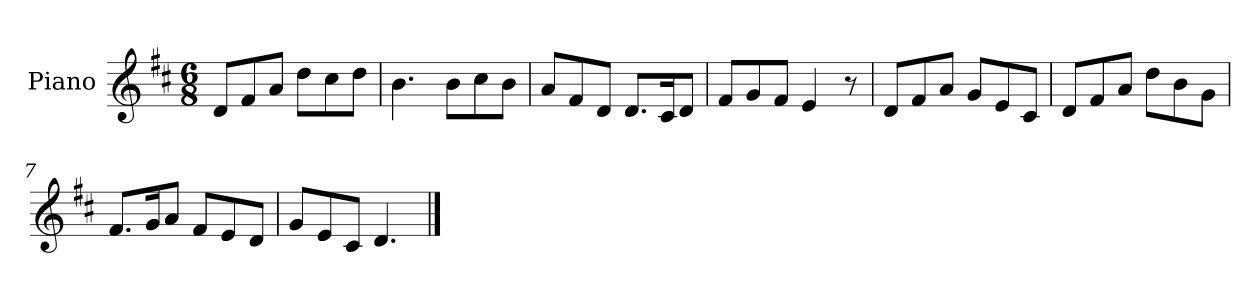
**kern
*part1
*staff1
*I"Piano
*I'Pno
*clefG2
*k[f#c#]
*M6/8
=1
8d/L
8f#/
8a/J
8dd\L
8cc#\
8dd\J
=2
4.b\
8b\L
8cc#\
8b\J
=3
8a/L
8f#/
8d/J
8.d/L
16c#/K
8d/J
=4
8f#/L
8g/
8f#/J
4e/
8r
=5
8d/L
8f#/
8a/J
8g/L
8e/
8c#/J
=6
8d/L
8f#/
8a/J
8dd\L
8b\
8g\J
=7
8.f#/L
16g/K
8a/J
8f#/L
8e/
8d/J
=8
8g/L
8e/
8c#/J
4.d/
==
*-
